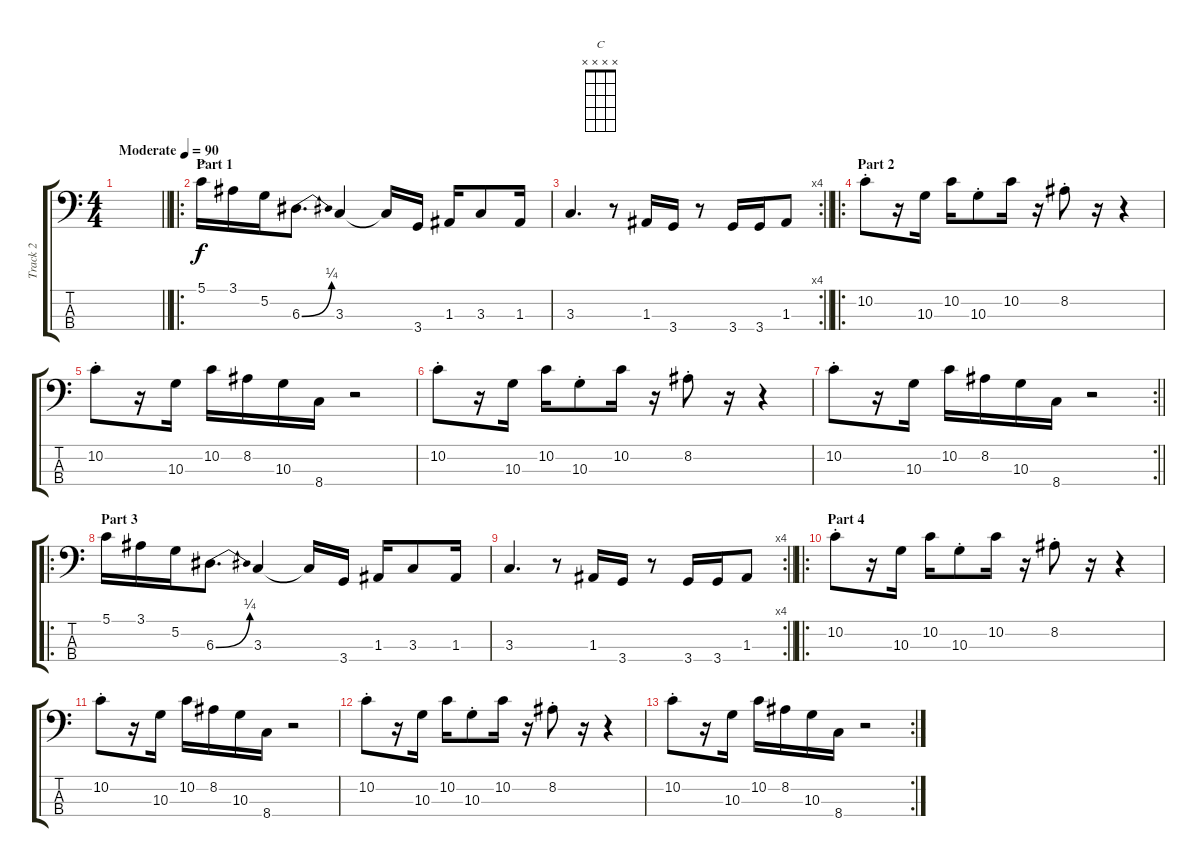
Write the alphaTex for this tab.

\track ("Track 2" "Track 2") {instrument electricbassfinger}
\staff {score tabs}
\tuning (G2 D2 A1 E1) {hide}
\chord ("C" x x x x)
\ts (4 4)
\tempo (90 "Moderate")
\clef f4
\barLineRight lightlight
\ks c
|
\ro
\section ("" "Part 1")
5.1.16{ch "C"} 3.1.16 5.2.16 6.3{be (bend 0 0 60 1)}.8{d} 3.3.4 3.3{t}.16 3.4.16 1.3.16 3.3.8 1.3.16 |
\rc 4
\barLineRight lightlight
3.3.4{d} r.8 1.3.16 3.4.16 r.8 3.4.16 3.4.16 1.3.8 |
\ro
\section ("" "Part 2")
10.2{st}.8 r.16 10.3.16 10.2.16 10.3{st}.8 10.2.16 r.16 8.2{st}.8 r.16 r.4 |
10.2{st}.8 r.16 10.3.16 10.2.16 8.2.16 10.3.16 8.4.16 r.2 |
10.2{st}.8 r.16 10.3.16 10.2.16 10.3{st}.8 10.2.16 r.16 8.2{st}.8 r.16 r.4 |
\rc 2
\barLineRight lightlight
10.2{st}.8 r.16 10.3.16 10.2.16 8.2.16 10.3.16 8.4.16 r.2 |
\ro
\section ("" "Part 3")
5.1.16 3.1.16 5.2.16 6.3{be (bend 0 0 60 1)}.8{d} 3.3.4 3.3{t}.16 3.4.16 1.3.16 3.3.8 1.3.16 |
\rc 4
\barLineRight lightlight
3.3.4{d} r.8 1.3.16 3.4.16 r.8 3.4.16 3.4.16 1.3.8 |
\ro
\section ("" "Part 4")
10.2{st}.8 r.16 10.3.16 10.2.16 10.3{st}.8 10.2.16 r.16 8.2{st}.8 r.16 r.4 |
10.2{st}.8 r.16 10.3.16 10.2.16 8.2.16 10.3.16 8.4.16 r.2 |
10.2{st}.8 r.16 10.3.16 10.2.16 10.3{st}.8 10.2.16 r.16 8.2{st}.8 r.16 r.4 |
\rc 2
10.2{st}.8 r.16 10.3.16 10.2.16 8.2.16 10.3.16 8.4.16 r.2
